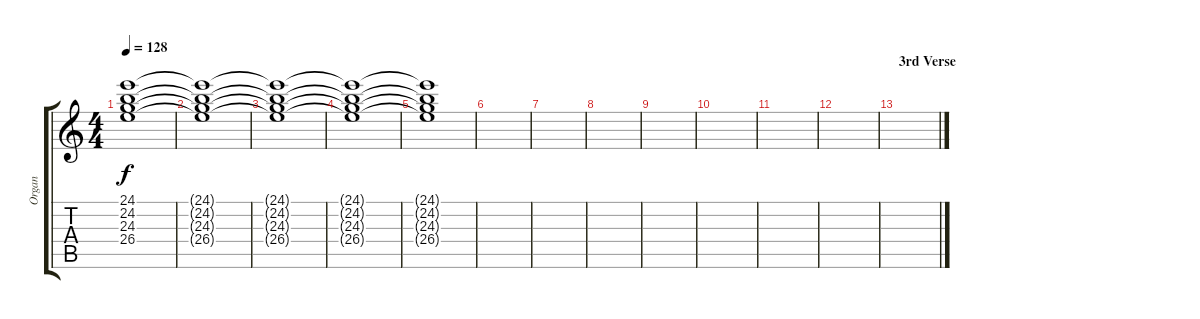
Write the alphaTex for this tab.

\track ("Organ" "Organ") {instrument drawbarorgan}
\staff {score tabs}
\tuning (E4 B3 G3 D3 A2 E2) {hide}
\ts (4 4)
\tempo 128
\clef g2
\ks c
(24.1 24.2 24.3 26.4).1{dy f} |
(24.1{t} 24.2{t} 24.3{t} 26.4{t}).1 |
(24.1{t} 24.2{t} 24.3{t} 26.4{t}).1 |
(24.1{t} 24.2{t} 24.3{t} 26.4{t}).1 |
(24.1{t} 24.2{t} 24.3{t} 26.4{t}).1{volume 0} |
|
|
|
|
|
|
|
\section ("" "3rd Verse")
